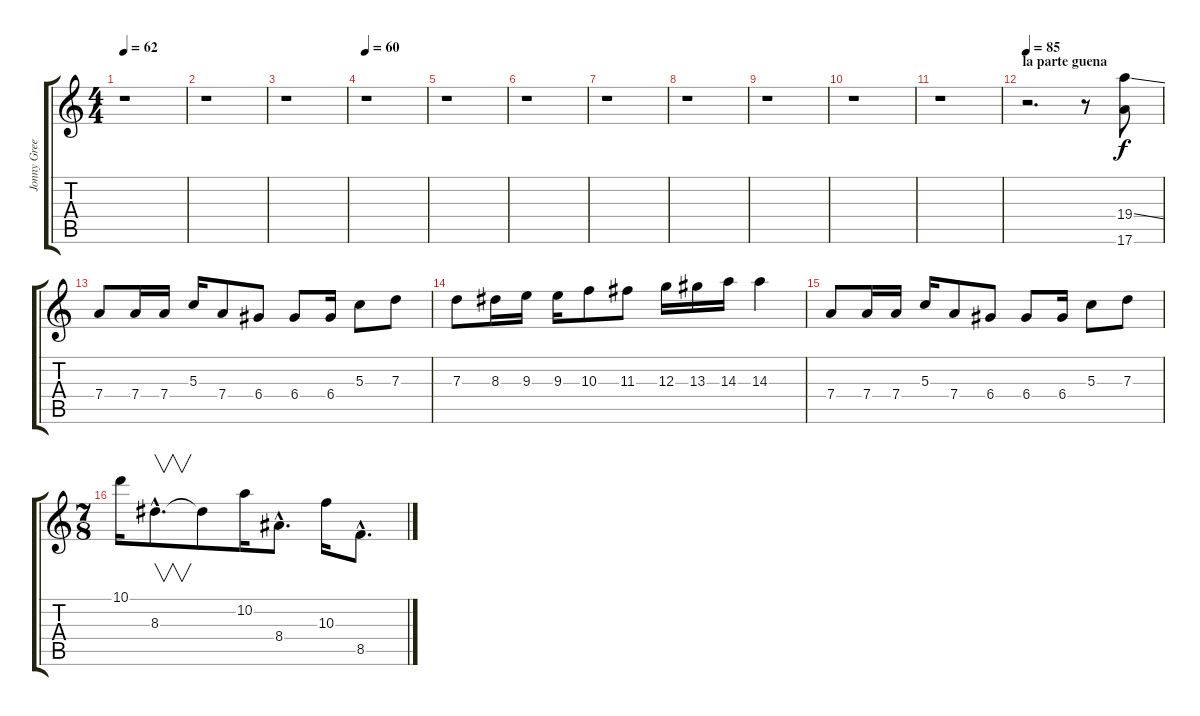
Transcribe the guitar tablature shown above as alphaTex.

\track ("Jonny Greenwood" "Jonny Gree") {instrument electricguitarjazz}
\staff {score tabs}
\tuning (E4 B3 G3 D3 A2 E2) {hide}
\ts (4 4)
\tempo 62
\clef g2
\ks c
r.1{dy f} |
r.1 |
r.1 |
\tempo 60
r.1 |
r.1 |
r.1 |
r.1 |
r.1 |
r.1 |
r.1 |
r.1 |
\section ("" "la parte guena")
\tempo 85
r.2{d volume 16 instrument overdrivenguitar} r.8 (19.4{ss} 17.6).8 |
7.4.8 7.4.16 7.4.16 5.3.16 7.4.8 6.4.8 6.4.8 6.4.16 5.3.8 7.3.8 |
7.3.8 8.3.16 9.3.16 9.3.16 10.3.8 11.3.8 12.3.16 13.3.16 14.3.16 14.3.4 |
7.4.8 7.4.16 7.4.16 5.3.16 7.4.8 6.4.8 6.4.8 6.4.16 5.3.8 7.3.8 |
\ts (7 8)
10.1.16 8.3{hac}.8{v d} 8.3{t}.8 10.2.16 8.4{hac}.8{d} 10.3.16 8.5{hac}.8{d}
